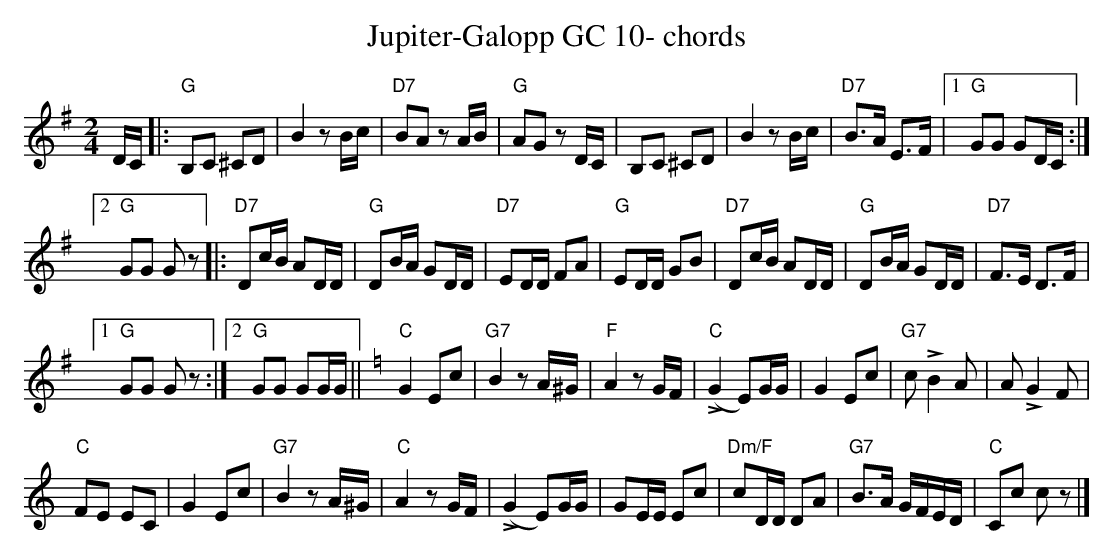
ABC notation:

X:1
T:Jupiter-Galopp GC 10- chords
M:2/4
L:1/16
K:G %%MIDI gchordon
DC |: "G"B,2C2 ^C2D2 | B4z2Bc | "D7"B2A2 z2AB | "G"A2G2 z2DC | B,2C2 ^C2D2 | B4z2Bc | "D7"B3A E3F |1 "G"G2G2 G2DC :|2
"G"G2G2 G2z2 |: "D7"D2cB A2DD | "G"D2BA G2DD | "D7"E2DD F2A2 | "G"E2DD G2B2 | "D7"D2cB A2DD | "G"D2BA G2DD | "D7"F3E D3F |1
"G"G2G2 G2z2 :|2 "G"G2G2 G2GG || [K:C] "C"G4 E2c2 | "G7"B4z2A^G | "F"A4z2 GF | "C"(!>!G4 E2)GG | G4 E2c2 | "G7"c2!>!B4A2 | A2!>!G4F2 |
"C"F2E2 E2C2 | G4 E2c2 | "G7"B4z2A^G | "C"A4z2GF | (!>!G4 E2)GG | G2EE E2c2 | "Dm/F"c2DD D2A2 | "G7"B3A GFED | "C"C2c2 c2z2 |]
